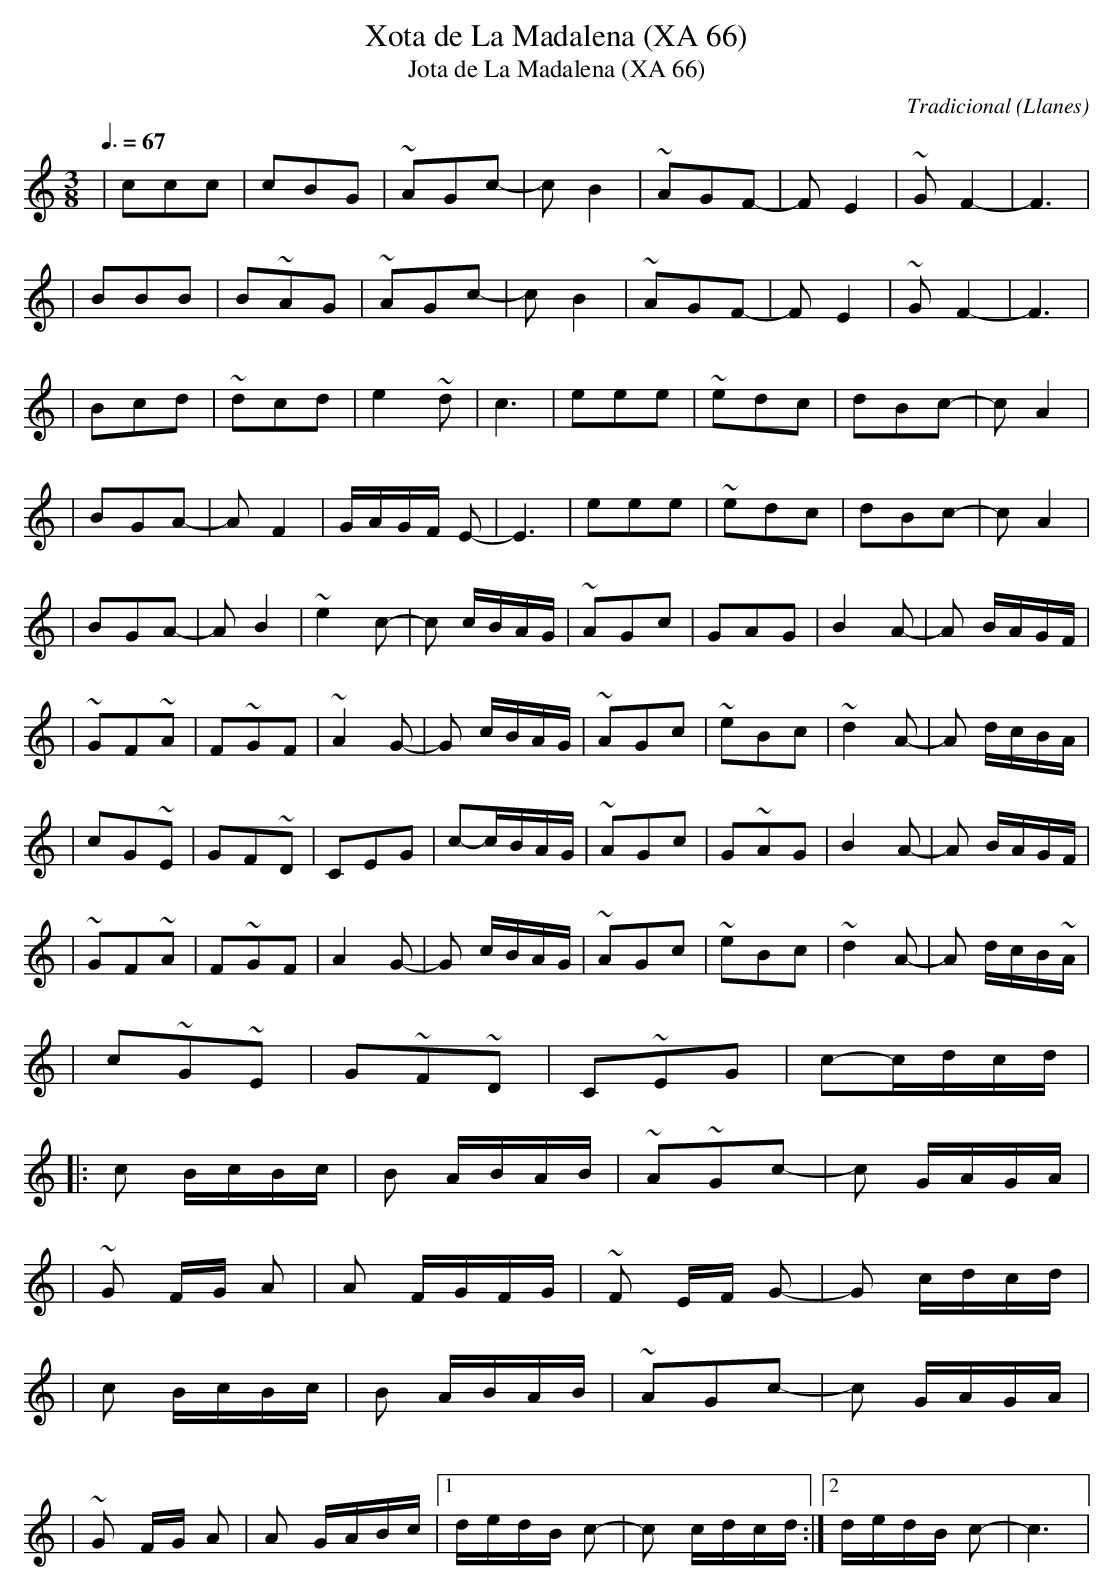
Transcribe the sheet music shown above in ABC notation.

X:1
T:Xota de La Madalena (XA 66)
T:Jota de La Madalena (XA 66)
C:Tradicional
O:Llanes
M:3/8
L:1/8
Q:3/8=67
K:C
|ccc|cBG|~AGc-|c B2|~AGF-|F E2|~G F2-|F3|
|BBB|B~AG|~AGc-|c B2|~AGF-|F E2|~G F2-|F3|
|Bcd|~dcd|e2 ~d|c3|eee|~edc|dBc-|c A2|
|BGA-|A F2|G/A/G/F/ E-|E3|eee|~edc|dBc-|c A2|
|BGA-|A B2|~e2 c-|c c/B/A/G/|~AGc|GAG|B2 A-|A B/A/G/F/|
|~GF~A|F~GF|~A2 G-|G c/B/A/G/|~AGc|~eBc|~d2 A-|A d/c/B/A/|
|cG~E|GF~D|CEG|c-c/B/A/G/|~AGc|G~AG|B2 A-|A B/A/G/F/|
|~GF~A|F~GF|A2 G-|G c/B/A/G/|~AGc|~eBc|~d2 A-|A d/c/B/~A/|
|c~G~E|G~F~D|C~EG|c-c/d/c/d/|
|: c B/c/B/c/|B A/B/A/B/|~A~Gc-|c G/A/G/A/|
|~G F/G/ A|A F/G/F/G/|~F E/F/ G-|G c/d/c/d/|
|c B/c/B/c/|B A/B/A/B/|~AGc-|c G/A/G/A/|
|~G F/G/ A|A G/A/B/c/|[1 d/e/d/B/ c-|c c/d/c/d/ :|[2 d/e/d/B/ c-|c3|
